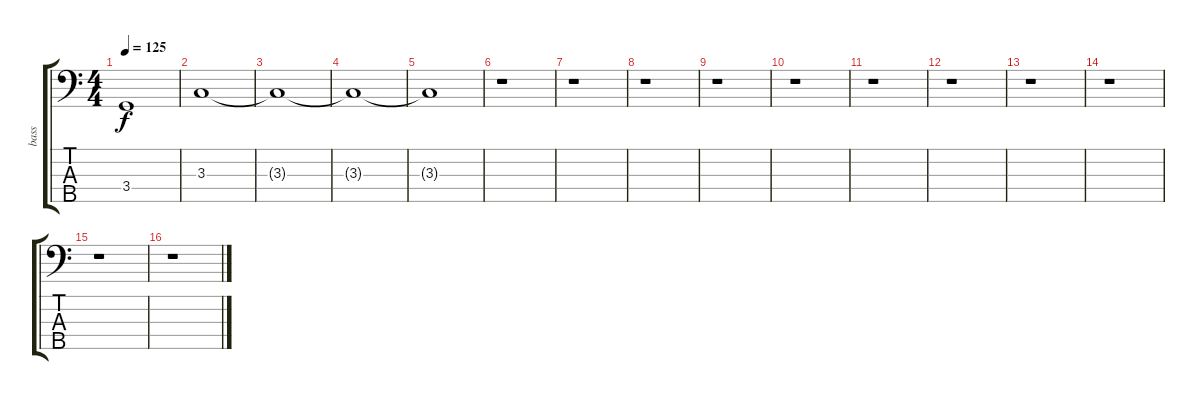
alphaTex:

\track ("bass" "bass") {instrument electricbassfinger}
\staff {score tabs}
\tuning (E3 D2 A1 E1 C0) {hide}
\ts (4 4)
\tempo 125
\clef f4
\ks c
3.4.1{dy f} |
3.3.1 |
3.3{t}.1 |
3.3{t}.1 |
3.3{t}.1 |
r.1 |
r.1 |
r.1 |
r.1 |
r.1 |
r.1 |
r.1 |
r.1 |
r.1 |
r.1 |
r.1
